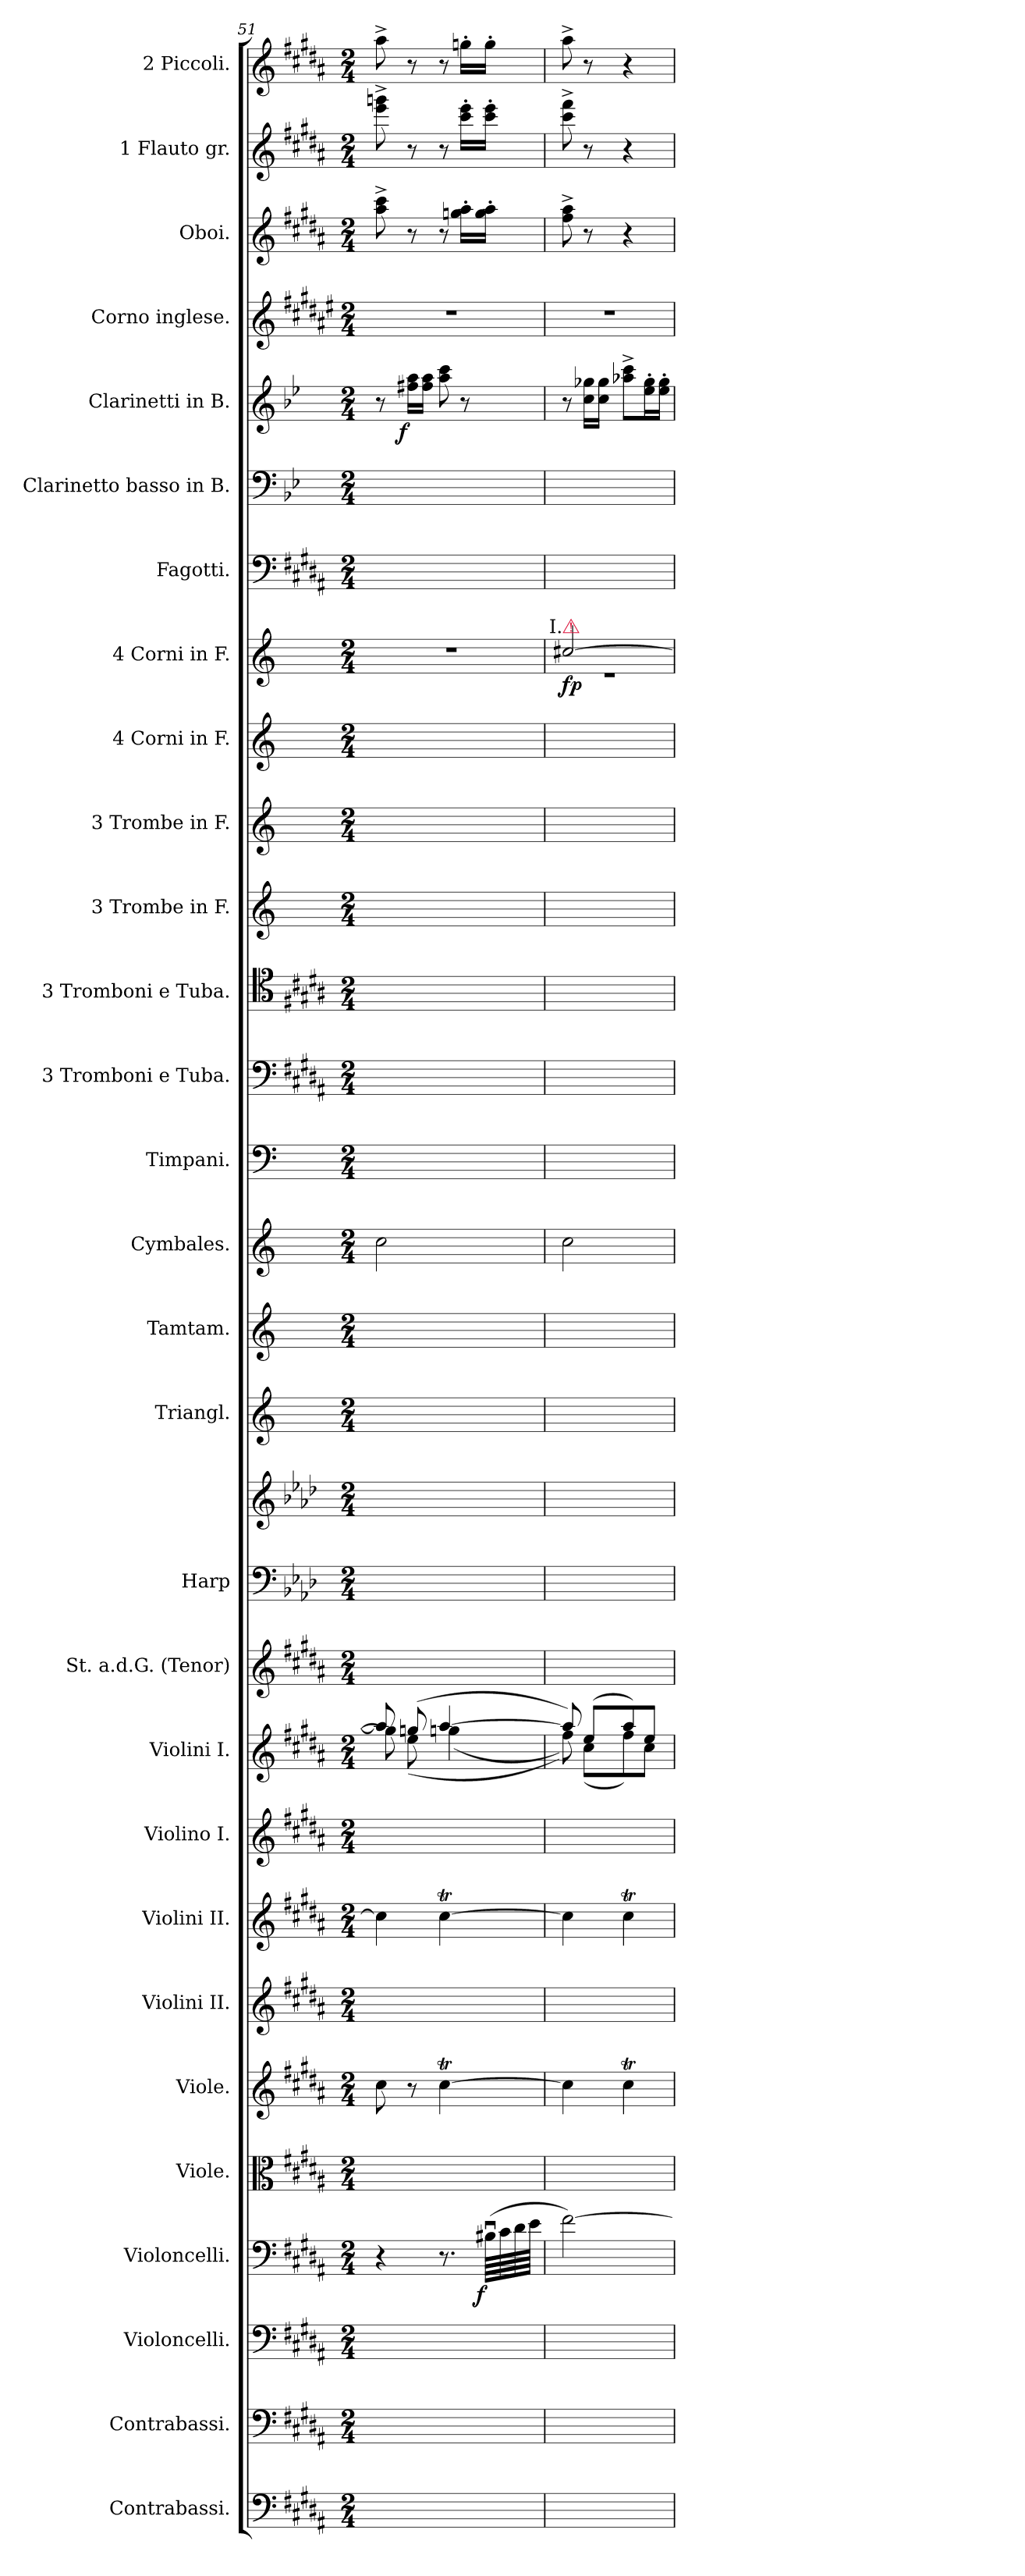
**kern	**kern	**kern	**kern	**dynam	**kern	**kern	**kern	**kern	**kern	**kern	**kern	**kern	**kern	**kern	**kern	**kern	**kern	**kern	**kern	**kern	**kern	**kern	**kern	**dynam	**kern	**kern	**kern	**dynam	**kern	**kern	**kern	**kern
*part29	*part28	*part27	*part26	*part26	*part25	*part24	*part23	*part22	*part21	*part20	*part19	*part18	*part18	*part17	*part16	*part15	*part14	*part13	*part12	*part11	*part10	*part9	*part8	*part8	*part7	*part6	*part5	*part5	*part4	*part3	*part2	*part1
*staff30	*staff29	*staff28	*staff27	*staff27	*staff26	*staff25	*staff24	*staff23	*staff22	*staff21	*staff20	*staff19	*staff18	*staff17	*staff16	*staff15	*staff14	*staff13	*staff12	*staff11	*staff10	*staff9	*staff8	*staff8	*staff7	*staff6	*staff5	*staff5	*staff4	*staff3	*staff2	*staff1
*I"Contrabassi.	*I"Contrabassi.	*I"Violoncelli.	*I"Violoncelli.	*	*I"Viole.	*I"Viole.	*I"Violini II.	*I"Violini II.	*I"Violino I.	*I"Violini I.	*I"St. a.d.G. (Tenor)	*I"Harp	*	*I"Triangl.	*I"Tamtam.	*I"Cymbales.	*I"Timpani.	*I"3 Tromboni e Tuba.	*I"3 Tromboni e Tuba.	*I"3 Trombe in F.	*I"3 Trombe in F.	*I"4 Corni in F.	*I"4 Corni in F.	*	*I"Fagotti.	*I"Clarinetto basso in B.	*I"Clarinetti in B.	*	*I"Corno inglese.	*I"Oboi.	*I"1 Flauto gr.	*I"2 Piccoli.
*I'C. B.	*I'C. B.	*I'Vcll.	*I'Vcll.	*	*	*	*I'Viol. II.	*I'Viol. II.	*I'Viol. I.	*I'Viol. I.	*I'T	*I'Hp	*	*I'triangl	*I'Tam-Tam.	*I'Cymb	*I'Timp.	*	*	*	*	*	*	*	*I'Fag.	*I'Cl. B. in B	*I'Cl. in B.	*	*I'Cor.ingl.	*I'Ob.	*I'Fl.gr.	*
*clefF4	*clefF4	*clefF4	*clefF4	*	*clefC3	*clefG2	*clefG2	*clefG2	*clefG2	*clefG2	*clefG2	*clefF4	*clefG2	*clefG2	*clefG2	*clefG2	*clefF4	*clefF4	*clefC4	*clefG2	*clefG2	*clefG2	*clefG2	*	*clefF4	*clefF4	*clefG2	*	*clefG2	*clefG2	*clefG2	*clefG2
*	*	*	*	*	*	*	*	*	*	*	*	*	*	*	*	*	*	*	*	*ITrd-3c-5	*ITrd-3c-5	*ITrd4c7	*ITrd4c7	*	*	*ITrd1c2	*ITrd1c2	*	*ITrd4c7	*	*	*
*k[f#c#g#d#a#]	*k[f#c#g#d#a#]	*k[f#c#g#d#a#]	*k[f#c#g#d#a#]	*	*k[f#c#g#d#a#]	*k[f#c#g#d#a#]	*k[f#c#g#d#a#]	*k[f#c#g#d#a#]	*k[f#c#g#d#a#]	*k[f#c#g#d#a#]	*k[f#c#g#d#a#]	*k[b-e-a-d-]	*k[b-e-a-d-]	*k[]	*k[]	*k[]	*k[]	*k[f#c#g#d#a#]	*k[f#c#g#d#a#]	*k[b-]	*k[b-]	*k[b-]	*k[b-]	*	*k[f#c#g#d#a#]	*k[b-e-a-d-]	*k[b-e-a-d-]	*	*k[f#c#g#d#a#]	*k[f#c#g#d#a#]	*k[f#c#g#d#a#]	*k[f#c#g#d#a#]
*B:	*B:	*B:	*B:	*	*B:	*B:	*B:	*B:	*B:	*B:	*B:	*	*	*	*	*	*	*B:	*B:	*	*	*	*	*	*B:	*	*	*	*B:	*B:	*B:	*B:
*M2/4	*M2/4	*M2/4	*M2/4	*	*M2/4	*M2/4	*M2/4	*M2/4	*M2/4	*M2/4	*M2/4	*M2/4	*M2/4	*M2/4	*M2/4	*M2/4	*M2/4	*M2/4	*M2/4	*M2/4	*M2/4	*M2/4	*M2/4	*	*M2/4	*M2/4	*M2/4	*	*M2/4	*M2/4	*M2/4	*M2/4
=51	=51	=51	=51	=51	=51	=51	=51	=51	=51	=51	=51	=51	=51	=51	=51	=51	=51	=51	=51	=51	=51	=51	=51	=51	=51	=51	=51	=51	=51	=51	=51	=51
*	*	*	*	*	*	*	*	*	*	*^	*	*	*	*	*	*	*	*	*	*	*	*	*	*	*	*	*	*	*	*	*	*
2ryy	2ryy	2ryy	4r	.	2ryy	8cc#\	2ryy	4cc#\]	2ryy	8aa#/]	8gg\]	2ryy	2ryy	2ryy	2ryy	2ryy	2cc\	2ryy	2ryy	2ryy	2ryy	2ryy	2ryy	2r	.	2ryy	2ryy	8r	.	2r	8aa#^\ 8ccc#^\	8eee^\ 8gggn^\	8aa#^\
!	!	!	!	!	!	!	!	!	!	!	!	!	!	!	!	!	!	!	!	!	!	!	!	!	!	!	!	!	!LO:DY:b:rj	!	!	!	!
.	.	.	.	.	.	8r	.	.	.	(8ggn/	(8ee\	.	.	.	.	.	.	.	.	.	.	.	.	.	.	.	.	16een\ 16gg\LL	f	.	8r	8r	8r
.	.	.	.	.	.	.	.	.	.	.	.	.	.	.	.	.	.	.	.	.	.	.	.	.	.	.	.	16ee\ 16gg\JJ	.	.	.	.	.
.	.	.	8.r	.	.	[4cc#T\	.	[4cc#T\	.	[4aa#/	(4ggn\	.	.	.	.	.	.	.	.	.	.	.	.	.	.	.	.	8gg\ 8bb-\	.	.	8r	8r	8r
.	.	.	.	.	.	.	.	.	.	.	.	.	.	.	.	.	.	.	.	.	.	.	.	.	.	.	.	8r	.	.	16ggn'\ 16aa#'\LL	16ccc#'\ 16eee'\LL	16ggn'\LL
!	!	!	!	!LO:DY:b:rj	!	!	!	!	!	!	!	!	!	!	!	!	!	!	!	!	!	!	!	!	!	!	!	!	!	!	!	!	!
.	.	.	(64B#Xu\LLLL	f	.	.	.	.	.	.	.	.	.	.	.	.	.	.	.	.	.	.	.	.	.	.	.	.	.	.	16gg'\ 16aa#'\JJ	16ccc#'\ 16eee'\JJ	16gg'\JJ
.	.	.	64c#\	.	.	.	.	.	.	.	.	.	.	.	.	.	.	.	.	.	.	.	.	.	.	.	.	.	.	.	.	.	.
.	.	.	64d#\	.	.	.	.	.	.	.	.	.	.	.	.	.	.	.	.	.	.	.	.	.	.	.	.	.	.	.	.	.	.
.	.	.	64e\JJJJ	.	.	.	.	.	.	.	.	.	.	.	.	.	.	.	.	.	.	.	.	.	.	.	.	.	.	.	.	.	.
=52	=52	=52	=52	=52	=52	=52	=52	=52	=52	=52	=52	=52	=52	=52	=52	=52	=52	=52	=52	=52	=52	=52	=52	=52	=52	=52	=52	=52	=52	=52	=52	=52	=52
*	*	*	*	*	*	*	*	*	*	*	*	*	*	*	*	*	*	*	*	*	*	*	*	*^	*	*	*	*	*	*	*	*	*
!	!	!	!	!	!	!	!	!	!	!	!	!	!	!	!	!	!	!	!	!	!	!	!	!LO:TX:a:rj:t=I.	!	!	!	!	!	!	!	!	!	!
!	!	!	!	!	!	!	!	!	!	!	!	!	!	!	!	!	!	!	!	!	!	!	!	!LO:TX:a:color=crimson:t=⚠	!	!	!	!	!	!	!	!	!	!
2ryy	2ryy	2ryy	[2f#\)	.	2ryy	4cc#TTT\]	2ryy	4cc#TTT\]	2ryy	8aa#/])	8ff#\))	2ryy	2ryy	2ryy	2ryy	2ryy	2cc\	2ryy	2ryy	2ryy	2ryy	2ryy	2ryy	[2f#X/	2re	fp	2ryy	2ryy	8r	.	2r	8ff#^\ 8aa#^\	8ccc#^\ 8fff#^\	8aa#^\
.	.	.	.	.	.	.	.	.	.	(8ee/L	(8cc#\L	.	.	.	.	.	.	.	.	.	.	.	.	.	.	.	.	.	16b-\ 16ff-X\LL	.	.	8r	8r	8r
.	.	.	.	.	.	.	.	.	.	.	.	.	.	.	.	.	.	.	.	.	.	.	.	.	.	.	.	.	16b-\ 16ff-\JJ	.	.	.	.	.
.	.	.	.	.	.	4cc#T\	.	4cc#T\	.	8aa#/)	8ff#\)	.	.	.	.	.	.	.	.	.	.	.	.	.	.	.	.	.	8gg-X^\ 8bb-^\L	.	.	4r	4r	4r
.	.	.	.	.	.	.	.	.	.	8ee/J	8cc#\J	.	.	.	.	.	.	.	.	.	.	.	.	.	.	.	.	.	16dd-'\ 16ff-'\L	.	.	.	.	.
.	.	.	.	.	.	.	.	.	.	.	.	.	.	.	.	.	.	.	.	.	.	.	.	.	.	.	.	.	16dd-'\ 16ff-'\JJ	.	.	.	.	.
*	*	*	*	*	*	*	*	*	*	*v	*v	*	*	*	*	*	*	*	*	*	*	*	*	*v	*v	*	*	*	*	*	*	*	*	*
=	=	=	=	=	=	=	=	=	=	=	=	=	=	=	=	=	=	=	=	=	=	=	=	=	=	=	=	=	=	=	=	=
*-	*-	*-	*-	*-	*-	*-	*-	*-	*-	*-	*-	*-	*-	*-	*-	*-	*-	*-	*-	*-	*-	*-	*-	*-	*-	*-	*-	*-	*-	*-	*-	*-
